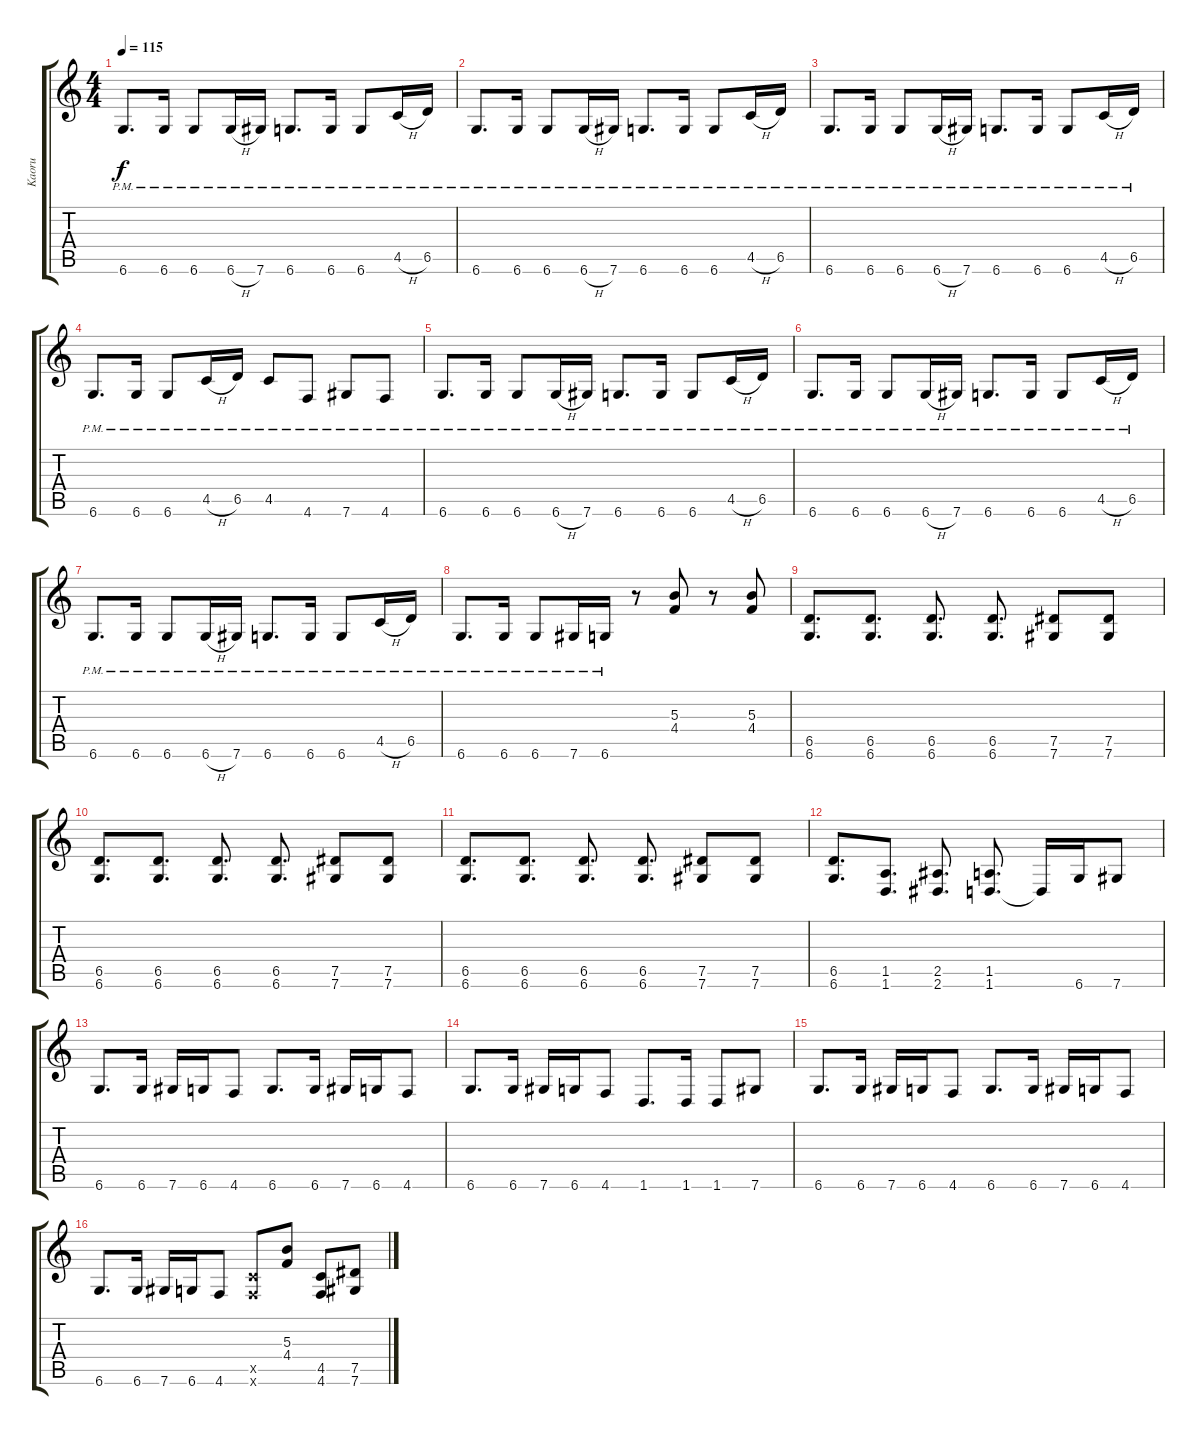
\track ("Kaoru" "Kaoru") {instrument overdrivenguitar}
\staff {score tabs}
\tuning (Eb4 Bb3 Gb3 Db3 Ab2 Db2) {hide}
\ts (4 4)
\tempo 115
\clef g2
\ks c
6.6{pm}.8{d dy f} 6.6{pm}.16 6.6{pm}.8 6.6{h pm}.16 7.6{pm}.16 6.6{pm}.8{d} 6.6{pm}.16 6.6{pm}.8 4.5{h pm}.16 6.5{pm}.16 |
6.6{pm}.8{d} 6.6{pm}.16 6.6{pm}.8 6.6{h pm}.16 7.6{pm}.16 6.6{pm}.8{d} 6.6{pm}.16 6.6{pm}.8 4.5{h pm}.16 6.5{pm}.16 |
6.6{pm}.8{d} 6.6{pm}.16 6.6{pm}.8 6.6{h pm}.16 7.6{pm}.16 6.6{pm}.8{d} 6.6{pm}.16 6.6{pm}.8 4.5{h pm}.16 6.5{pm}.16 |
6.6{pm}.8{d} 6.6{pm}.16 6.6{pm}.8 4.5{h pm}.16 6.5{pm}.16 4.5{pm}.8 4.6{pm}.8 7.6{pm}.8 4.6{pm}.8 |
6.6{pm}.8{d} 6.6{pm}.16 6.6{pm}.8 6.6{h pm}.16 7.6{pm}.16 6.6{pm}.8{d} 6.6{pm}.16 6.6{pm}.8 4.5{h pm}.16 6.5{pm}.16 |
6.6{pm}.8{d} 6.6{pm}.16 6.6{pm}.8 6.6{h pm}.16 7.6{pm}.16 6.6{pm}.8{d} 6.6{pm}.16 6.6{pm}.8 4.5{h pm}.16 6.5{pm}.16 |
6.6{pm}.8{d} 6.6{pm}.16 6.6{pm}.8 6.6{h pm}.16 7.6{pm}.16 6.6{pm}.8{d} 6.6{pm}.16 6.6{pm}.8 4.5{h pm}.16 6.5{pm}.16 |
6.6{pm}.8{d} 6.6{pm}.16 6.6{pm}.8 7.6{pm}.16 6.6{pm}.16 r.8 (5.3 4.4).8 r.8 (5.3 4.4).8 |
(6.5 6.6).8{d} (6.5 6.6).8{d} (6.5 6.6).8{d} (6.5 6.6).8{d} (7.5 7.6).8 (7.5 7.6).8 |
(6.5 6.6).8{d} (6.5 6.6).8{d} (6.5 6.6).8{d} (6.5 6.6).8{d} (7.5 7.6).8 (7.5 7.6).8 |
(6.5 6.6).8{d} (6.5 6.6).8{d} (6.5 6.6).8{d} (6.5 6.6).8{d} (7.5 7.6).8 (7.5 7.6).8 |
(6.5 6.6).8{d} (1.5 1.6).8{d} (2.5 2.6).8{d} (1.5 1.6).8{d} 1.6{t}.16 6.6.16 7.6.8 |
6.6.8{d} 6.6.16 7.6.16 6.6.16 4.6.8 6.6.8{d} 6.6.16 7.6.16 6.6.16 4.6.8 |
6.6.8{d} 6.6.16 7.6.16 6.6.16 4.6.8 1.6.8{d} 1.6.16 1.6.8 7.6.8 |
6.6.8{d} 6.6.16 7.6.16 6.6.16 4.6.8 6.6.8{d} 6.6.16 7.6.16 6.6.16 4.6.8 |
6.6.8{d} 6.6.16 7.6.16 6.6.16 4.6.8 (4.5{x} 4.6{x}).8 (5.3 4.4).8 (4.5 4.6).8 (7.5 7.6).8
